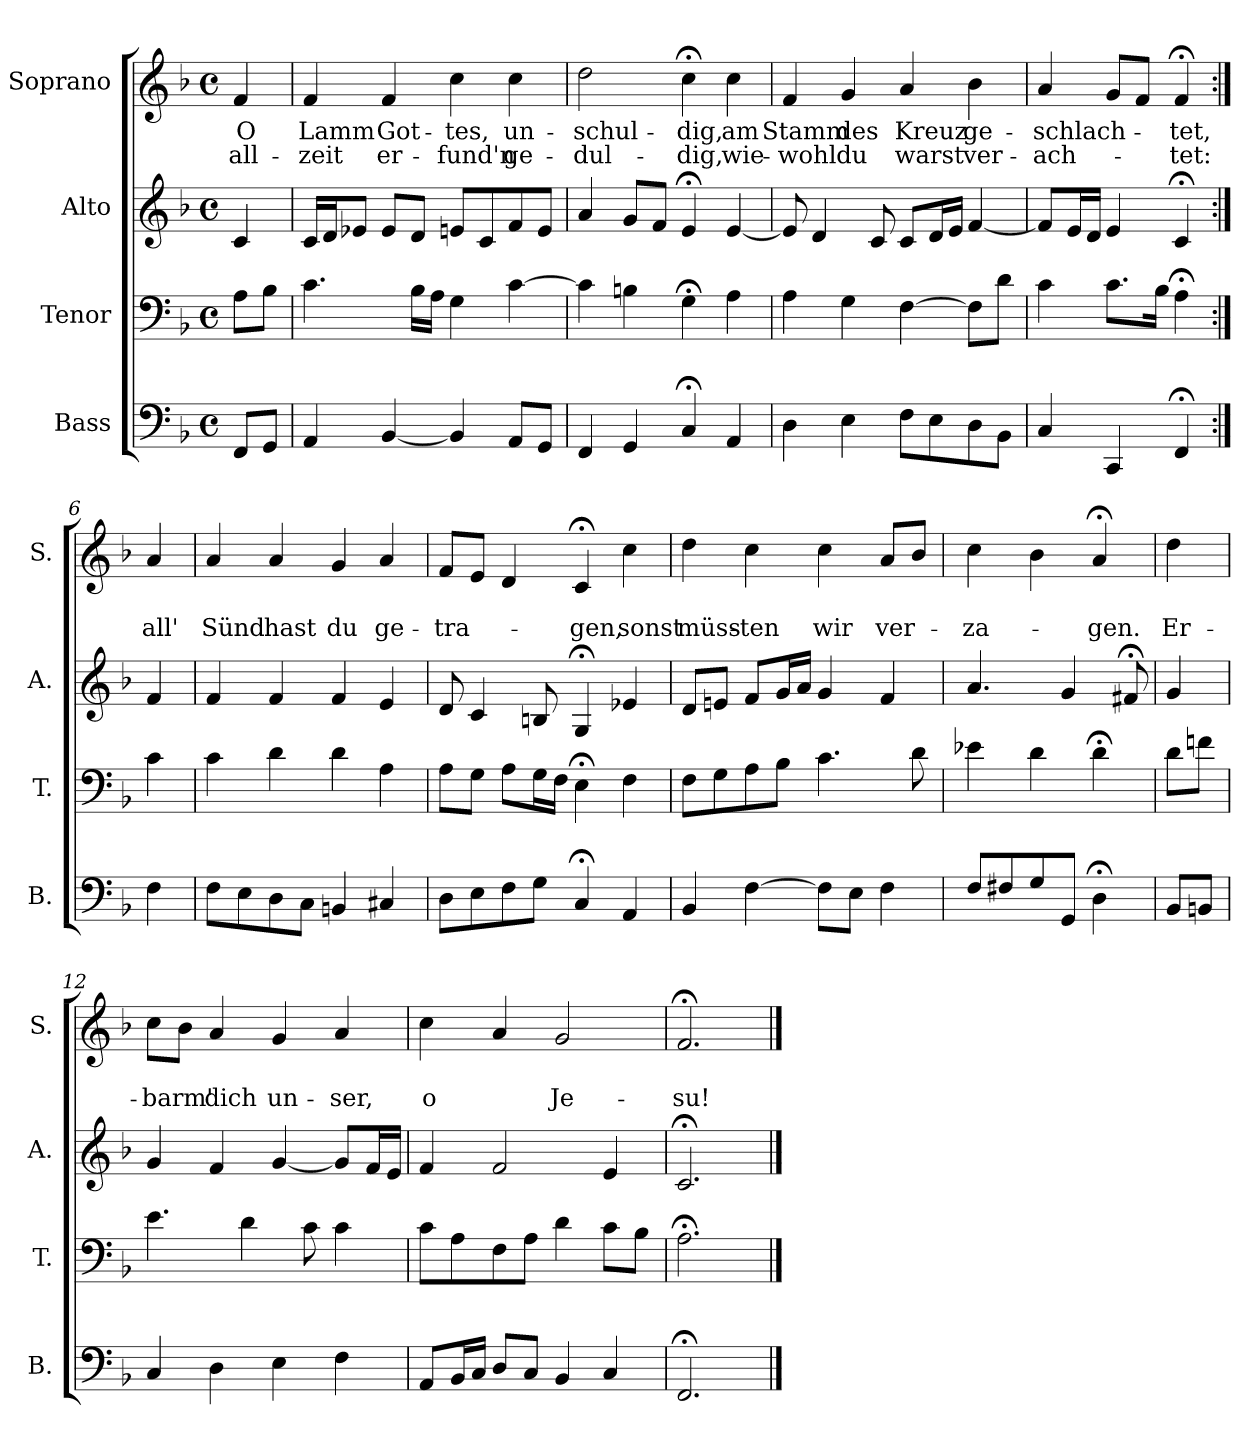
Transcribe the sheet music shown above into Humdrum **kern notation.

**kern	**kern	**kern	**kern	**text	**text
*part4	*part3	*part2	*part1	*part1	*part1
*staff4	*staff3	*staff2	*staff1	*staff1	*staff1
*I"Bass	*I"Tenor	*I"Alto	*I"Soprano	*	*
*I'B.	*I'T.	*I'A.	*I'S.	*	*
*clefF4	*clefF4	*clefG2	*clefG2	*	*
*k[b-]	*k[b-]	*k[b-]	*k[b-]	*	*
*F:	*F:	*F:	*F:	*	*
*M4/4	*M4/4	*M4/4	*M4/4	*	*
*met(c)	*met(c)	*met(c)	*met(c)	*	*
=1	=1	=1	=1	=1	=1
!	!	!	!	!LO:LY:b	!LO:LY:b
8FF/L	8A\L	4c/	4f/	O	all-
8GG/J	8B-\J	.	.	.	.
=2	=2	=2	=2	=2	=2
!	!	!	!	!LO:LY:b	!LO:LY:b
4AA/	4.c\	16c/LL	4f/	Lamm	-zeit
.	.	16d/J	.	.	.
.	.	8e-X/J	.	.	.
!	!	!	!	!LO:LY:b	!LO:LY:b
[4BB-/	.	8e-/L	4f/	Got-	er-
.	16B-\LL	8d/J	.	.	.
.	16A\JJ	.	.	.	.
!	!	!	!	!LO:LY:b	!LO:LY:b
4BB-/]	4G\	8en/L	4cc\	-tes,	-fund'n
.	.	8c/	.	.	.
!	!	!	!	!LO:LY:b	!LO:LY:b
8AA/L	[4c\	8f/	4cc\	un-	ge-
8GG/J	.	8e/J	.	.	.
=3	=3	=3	=3	=3	=3
!	!	!	!	!LO:LY:b	!LO:LY:b
4FF/	4c\]	4a/	2dd\	-schul-	-dul-
4GG/	4Bn\	8g/L	.	.	.
.	.	8f/J	.	.	.
!	!	!	!	!LO:LY:b	!LO:LY:b
4C;</	4G;<\	4e;</	4cc;<\	-dig,	-dig,
!	!	!	!	!LO:LY:b	!LO:LY:b
4AA/	4A\	[4e/	4cc\	am	wie-
=4	=4	=4	=4	=4	=4
!	!	!	!	!LO:LY:b	!LO:LY:b
4D\	4A\	8e/]	4f/	Stamm	-wohl
.	.	4d/	.	.	.
!	!	!	!	!LO:LY:b	!LO:LY:b
4E\	4G\	.	4g/	des	du
.	.	8c/	.	.	.
!	!	!	!	!LO:LY:b	!LO:LY:b
8F\L	[4F\	8c/L	4a/	Kreuz	warst
8E\	.	16d/L	.	.	.
.	.	16e/JJ	.	.	.
!	!	!	!	!LO:LY:b	!LO:LY:b
8D\	8F\L]	[4f/	4b-\	ge-	ver-
8BB-\J	8d\J	.	.	.	.
=5	=5	=5	=5	=5	=5
!	!	!	!	!LO:LY:b	!LO:LY:b
4C/	4c\	8f/L]	4a/	-schlach-	-ach-
.	.	16e/L	.	.	.
.	.	16d/JJ	.	.	.
4CC/	8.c\L	4e/	8g/L	.	.
.	.	.	8f/J	.	.
.	16B-\Jk	.	.	.	.
!	!	!	!	!LO:LY:b	!LO:LY:b
4FF;</	4A;<\	4c;</	4f;</	-tet,	-tet:
!!LO:LB:g=z
=6:|!	=6:|!	=6:|!	=6:|!	=6:|!	=6:|!
!	!	!	!	!	!LO:LY:b
4F\	4c\	4f/	4a/	.	all'
=7	=7	=7	=7	=7	=7
!	!	!	!	!	!LO:LY:b
8F\L	4c\	4f/	4a/	.	Sünd'
8E\	.	.	.	.	.
!	!	!	!	!	!LO:LY:b
8D\	4d\	4f/	4a/	.	hast
8C\J	.	.	.	.	.
!	!	!	!	!	!LO:LY:b
4BBn/	4d\	4f/	4g/	.	du
!	!	!	!	!	!LO:LY:b
4C#X/	4A\	4e/	4a/	.	ge-
=8	=8	=8	=8	=8	=8
!	!	!	!	!	!LO:LY:b
8D\L	8A\L	8d/	8f/L	.	-tra-
8E\	8G\J	4c/	8e/J	.	.
8F\	8A\L	.	4d/	.	.
8G\J	16G\L	8Bn/	.	.	.
.	16F\JJ	.	.	.	.
!	!	!	!	!	!LO:LY:b
4C;</	4E;<\	4G;</	4c;</	.	-gen,
!	!	!	!	!	!LO:LY:b
4AA/	4F\	4e-X/	4cc\	.	sonst
=9	=9	=9	=9	=9	=9
!	!	!	!	!	!LO:LY:b
4BB-/	8F\L	8d/L	4dd\	.	müss-
.	8G\	8en/J	.	.	.
!	!	!	!	!	!LO:LY:b
[4F\	8A\	8f/L	4cc\	.	-ten
.	8B-\J	16g/L	.	.	.
.	.	16a/JJ	.	.	.
!	!	!	!	!	!LO:LY:b
8F\L]	4.c\	4g/	4cc\	.	wir
8E\J	.	.	.	.	.
!	!	!	!	!	!LO:LY:b
4F\	.	4f/	8a/L	.	ver-
.	8d\	.	8b-/J	.	.
=10	=10	=10	=10	=10	=10
!	!	!	!	!	!LO:LY:b
8F/L	4e-X\	4.a/	4cc\	.	-za-
8F#X/	.	.	.	.	.
8G/	4d\	.	4b-\	.	.
8GG/J	.	4g/	.	.	.
!	!	!	!	!	!LO:LY:b
4D;<\	4d;<\	.	4a;</	.	-gen.
.	.	8f#X;</	.	.	.
!!LO:PB:g=z
=11	=11	=11	=11	=11	=11
!	!	!	!	!	!LO:LY:b
8BB-/L	8d\L	4g/	4dd\	.	Er-
8BBn/J	8fn\J	.	.	.	.
=12	=12	=12	=12	=12	=12
!	!	!	!	!	!LO:LY:b
4C/	4.e\	4g/	8cc\L	.	-barm'
.	.	.	8b-\J	.	.
!	!	!	!	!	!LO:LY:b
4D\	.	4f/	4a/	.	dich
.	4d\	.	.	.	.
!	!	!	!	!	!LO:LY:b
4E\	.	[4g/	4g/	.	un-
.	8c\	.	.	.	.
!	!	!	!	!	!LO:LY:b
4F\	4c\	8g/L]	4a/	.	-ser,
.	.	16f/L	.	.	.
.	.	16e/JJ	.	.	.
=13	=13	=13	=13	=13	=13
!	!	!	!	!	!LO:LY:b
8AA/L	8c\L	4f/	4cc\	.	o
16BB-/L	8A\	.	.	.	.
16C/JJ	.	.	.	.	.
8D/L	8F\	2f/	4a/	.	.
8C/J	8A\J	.	.	.	.
!	!	!	!	!	!LO:LY:b
4BB-/	4d\	.	2g/	.	Je-
4C/	8c\L	4e/	.	.	.
.	8B-\J	.	.	.	.
=14	=14	=14	=14	=14	=14
!	!	!	!	!	!LO:LY:b
2.FF;</	2.A;<\	2.c;</	2.f;</	.	-su!
==	==	==	==	==	==
*-	*-	*-	*-	*-	*-
